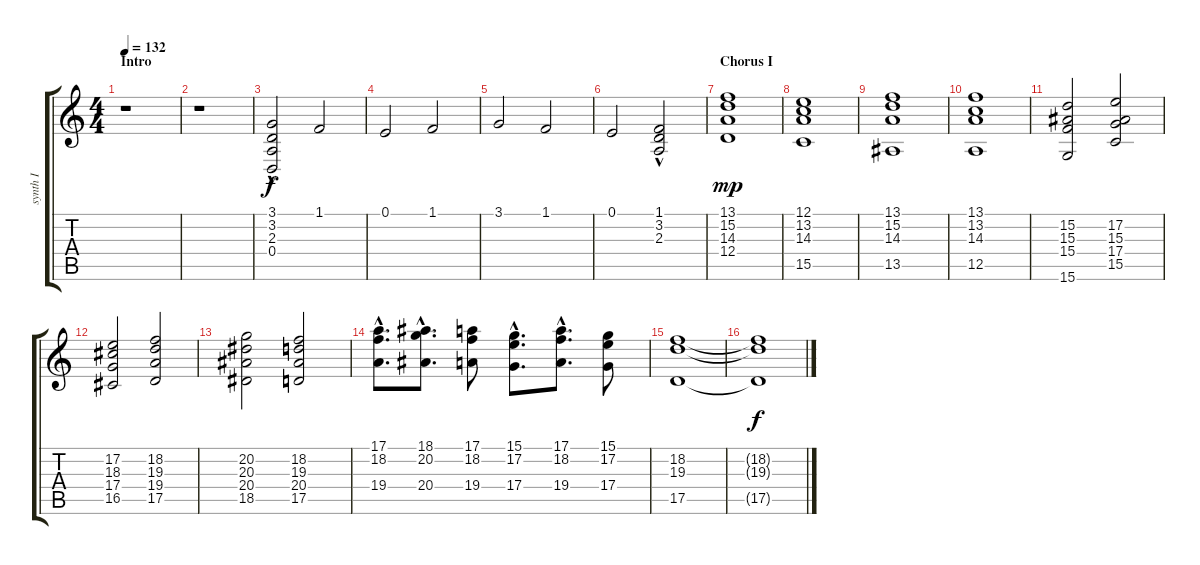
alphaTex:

\track ("synth I" "synth I") {instrument pad7halo}
\staff {score tabs}
\tuning (E4 B3 G3 D3 A2 E2) {hide}
\ts (4 4)
\section ("" "Intro")
\tempo 132
\clef g2
\ks c
r.1{dy f instrument pad7halo} |
r.1 |
(3.1{hac} 3.2 2.3 0.4).2 1.1.2 |
0.1.2 1.1.2 |
3.1.2 1.1.2 |
0.1.2 (1.1{hac} 3.2 2.3).2 |
\section ("" "Chorus I")
(13.1 15.2 14.3 12.4).1{dy mp instrument pad4choir} |
(12.1 13.2 14.3 15.5).1 |
(13.1 15.2 14.3 13.5).1 |
(13.1 13.2 14.3 12.5).1 |
(15.2 15.3 15.4 15.6).2 (17.2 15.3 17.4 15.5).2 |
(17.2 18.3 17.4 16.5).2 (18.2 19.3 19.4 17.5).2 |
(20.2 20.3 20.4 18.5).2 (18.2 19.3 20.4 17.5).2 |
(17.1{hac} 18.2{hac} 19.4{hac}).8{d} (18.1{hac} 20.2{hac} 20.4{hac}).8{d} (17.1 18.2 19.4).8 (15.1{hac} 17.2{hac} 17.4{hac}).8{d} (17.1{hac} 18.2{hac} 19.4{hac}).8{d} (15.1 17.2 17.4).8 |
(18.2 19.3 17.5).1 |
(18.2{t} 19.3{t} 17.5{t}).1{dy f}
